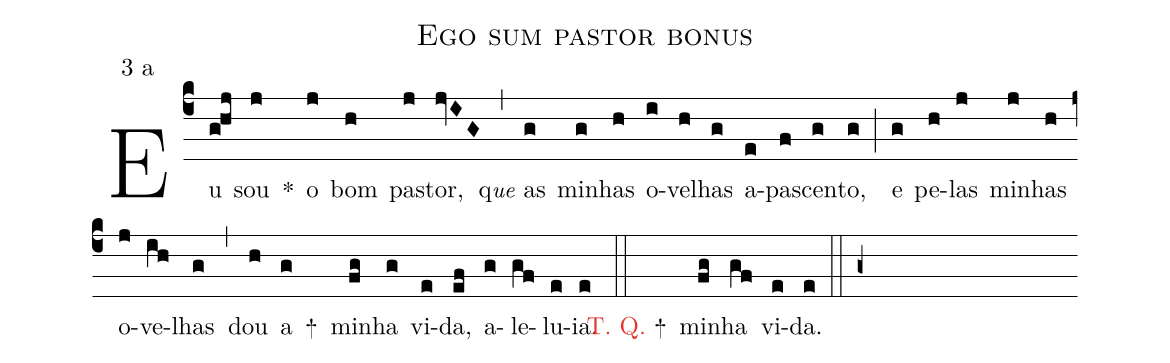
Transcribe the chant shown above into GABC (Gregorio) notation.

name: Ego sum pastor bonus;
mode: 3;
mode-differentia: a;
%%
(c4)

Eu(ghj) sou(j) *() o(j) bom(h) pas(j)tor,(jvIG) (,) q<e>ue</e> as(g) mi(g)nhas(h) o(i)ve(h)lhas(g) a(e)pas(f)cen(g)to,(g) (;) e(g) pe(h)las(j) mi(j)nhas(h) o(j)ve(ih)lhas(g) (,) dou(h) a(g) +() mi(fg)nha(g) vi(e)da,(ef) a(g)le(gf)lu(e)ia.(e)

(::)

<nlba><c>T. Q.</c> +() mi</nlba>(fg)nha(gf) vi(e)da.(e)

(::)

(g+)
